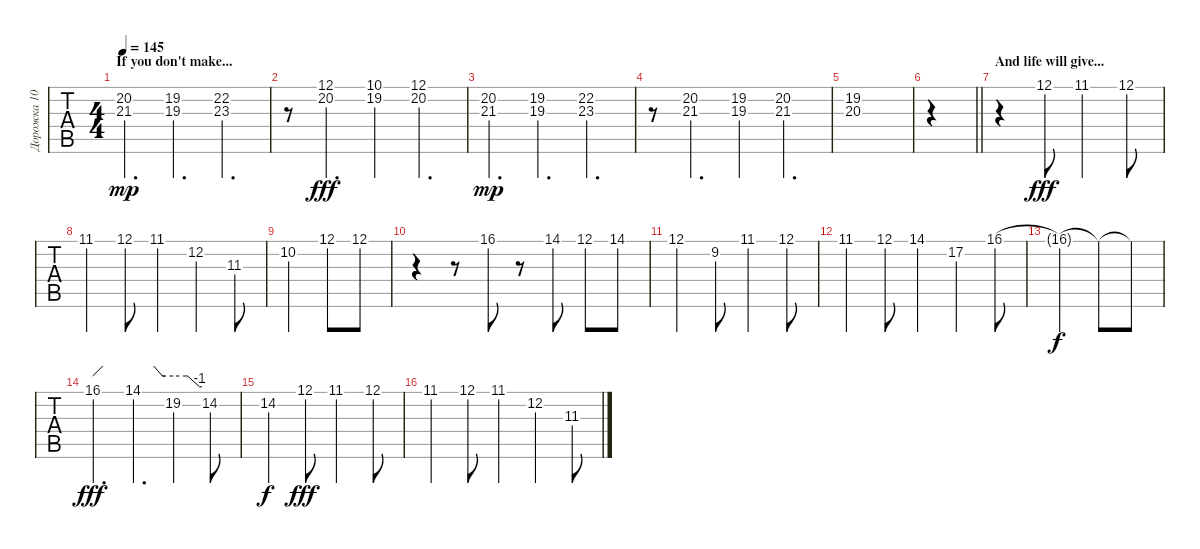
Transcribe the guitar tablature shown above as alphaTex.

\track ("Дорожка 10" "Дорожка 10") {instrument fx5brightness}
\staff {tabs}
\tuning (D4 A3 F3 C3 G2 D2) {hide}
\ts (4 4)
\section ("" "If you don't make...")
\tempo 145
\clef g2
\ks c
(20.2 21.3).4{d dy mp} (19.2 19.3).4{d} (22.2 23.3).4{d} |
r.8 (12.1 20.2).4{d dy fff} (10.1 19.2).4 (12.1 20.2).4{d} |
(20.2 21.3).4{d dy mp} (19.2 19.3).4{d} (22.2 23.3).4{d} |
r.8 (20.2 21.3).4{d} (19.2 19.3).4 (20.2 21.3).4{d} |
(19.2 20.3).1 |
\barLineRight lightlight
|
\section ("" "And life will give...")
r.4 12.1.8{dy fff} 11.1.4 12.1.8 |
11.1.4 12.1.8 11.1.4 12.2.4 11.3.8 |
10.2.4 12.1.8 12.1.8 |
r.4 r.8 16.1.8 r.8 14.1.8 12.1.8 14.1.8 |
12.1.4 9.2.8 11.1.4 12.1.8 |
11.1.4 12.1.8 14.1.4 17.2.4 16.1.8 |
16.1{t}.4{dy f} 16.1{t}.8 16.1{t}.8 |
16.1.4{d tbe (custom default 0 0 21 6 30 6 60 6) dy fff} 14.1.4{d tbe (custom default 0 4 4 4 30 4 44 0 48 0 60 0)} 19.2.4{tbe (custom default 0 0 28 0 30 0 55 -4 60 -4)} 14.2.8 |
14.2.4{dy f} 12.1.8{dy fff} 11.1.4 12.1.8 |
11.1.4 12.1.8 11.1.4 12.2.4 11.3.8
